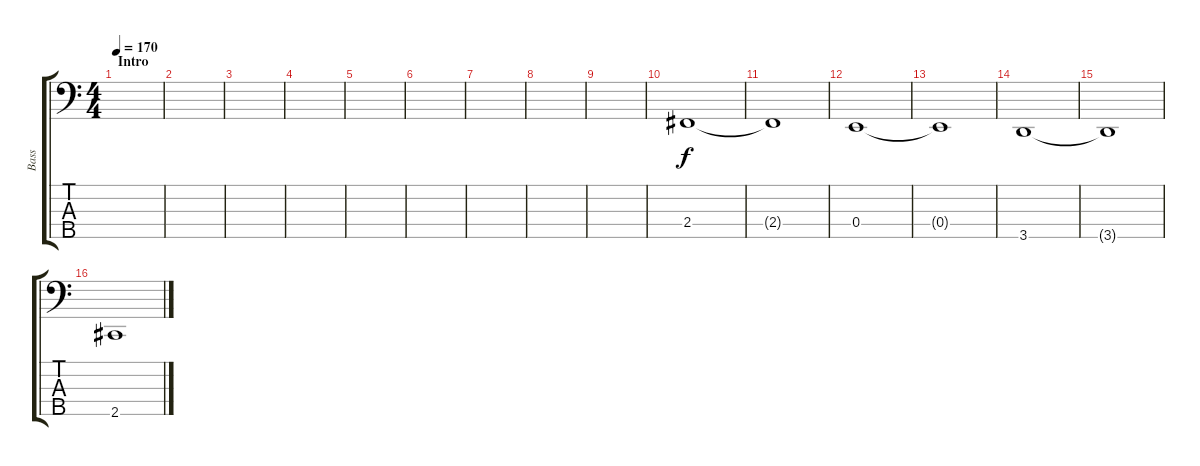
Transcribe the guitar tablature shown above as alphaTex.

\track ("Bass" "Bass") {instrument electricbassfinger}
\staff {score tabs}
\tuning (G2 D2 A1 E1 B0) {hide}
\ts (4 4)
\section ("" "Intro")
\tempo 170
\clef f4
\ks c
|
|
|
|
|
|
|
|
|
2.4.1 |
2.4{t}.1 |
0.4.1 |
0.4{t}.1 |
3.5.1 |
3.5{t}.1 |
2.5.1
